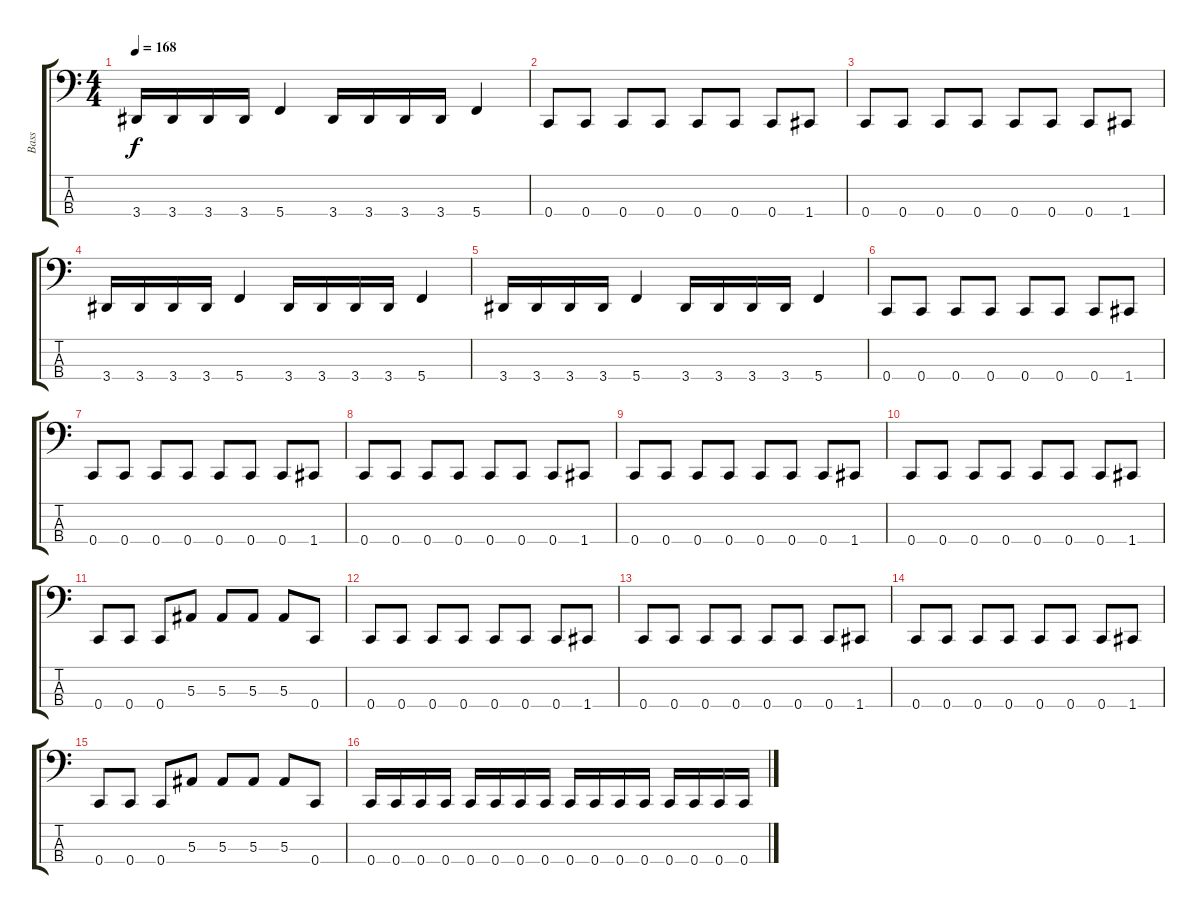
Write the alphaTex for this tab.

\track ("Bass" "Bass") {instrument electricbasspick}
\staff {score tabs}
\tuning (Eb2 Bb1 F1 C1) {hide}
\ts (4 4)
\tempo 168
\clef f4
\ks c
3.4.16{dy f} 3.4.16 3.4.16 3.4.16 5.4.4 3.4.16 3.4.16 3.4.16 3.4.16 5.4.4 |
0.4.8 0.4.8 0.4.8 0.4.8 0.4.8 0.4.8 0.4.8 1.4.8 |
0.4.8 0.4.8 0.4.8 0.4.8 0.4.8 0.4.8 0.4.8 1.4.8 |
3.4.16 3.4.16 3.4.16 3.4.16 5.4.4 3.4.16 3.4.16 3.4.16 3.4.16 5.4.4 |
3.4.16 3.4.16 3.4.16 3.4.16 5.4.4 3.4.16 3.4.16 3.4.16 3.4.16 5.4.4 |
0.4.8 0.4.8 0.4.8 0.4.8 0.4.8 0.4.8 0.4.8 1.4.8 |
0.4.8 0.4.8 0.4.8 0.4.8 0.4.8 0.4.8 0.4.8 1.4.8 |
0.4.8 0.4.8 0.4.8 0.4.8 0.4.8 0.4.8 0.4.8 1.4.8 |
0.4.8 0.4.8 0.4.8 0.4.8 0.4.8 0.4.8 0.4.8 1.4.8 |
0.4.8 0.4.8 0.4.8 0.4.8 0.4.8 0.4.8 0.4.8 1.4.8 |
0.4.8 0.4.8 0.4.8 5.3.8 5.3.8 5.3.8 5.3.8 0.4.8 |
0.4.8 0.4.8 0.4.8 0.4.8 0.4.8 0.4.8 0.4.8 1.4.8 |
0.4.8 0.4.8 0.4.8 0.4.8 0.4.8 0.4.8 0.4.8 1.4.8 |
0.4.8 0.4.8 0.4.8 0.4.8 0.4.8 0.4.8 0.4.8 1.4.8 |
0.4.8 0.4.8 0.4.8 5.3.8 5.3.8 5.3.8 5.3.8 0.4.8 |
0.4.16 0.4.16 0.4.16 0.4.16 0.4.16 0.4.16 0.4.16 0.4.16 0.4.16 0.4.16 0.4.16 0.4.16 0.4.16 0.4.16 0.4.16 0.4.16
